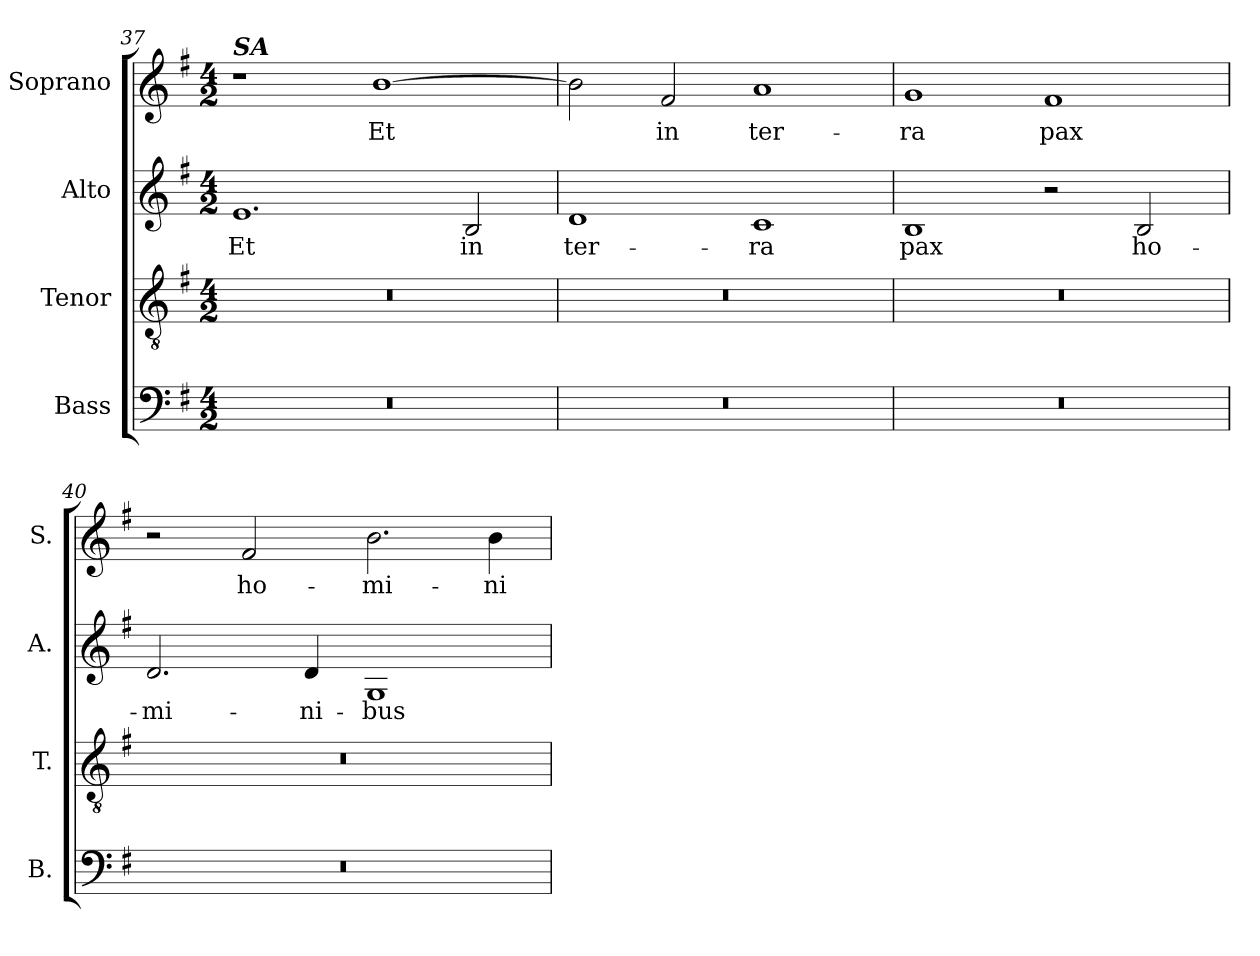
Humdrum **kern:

**kern	**kern	**kern	**text	**kern	**text
*part4	*part3	*part2	*part2	*part1	*part1
*staff4	*staff3	*staff2	*staff2	*staff1	*staff1
*I"Bass	*I"Tenor	*I"Alto	*	*I"Soprano	*
*I'B.	*I'T.	*I'A.	*	*I'S.	*
!!LO:PB:g=z
*clefF4	*clefGv2	*clefG2	*	*clefG2	*
*	*ITrd7c12	*	*	*	*
*k[f#]	*k[f#]	*k[f#]	*	*k[f#]	*
*G:	*G:	*G:	*	*G:	*
*M4/2	*M4/2	*M4/2	*	*M4/2	*
*MM208	*MM208	*MM208	*	*MM208	*
=37	=37	=37	=37	=37	=37
!LO:N:vis=1	!LO:N:vis=1	!	!	!	!
!	!	!	!	!LO:TX:a:Bi:t=SA	!
!	!	!	!LO:LY:b:color=#000000	!	!
0r	0r	1.ei	Et	1r	.
!	!	!	!	!	!LO:LY:b:color=#000000
.	.	.	.	[1bi	Et
!	!	!	!LO:LY:b:color=#000000	!	!
.	.	2Bi/	in	.	.
=38	=38	=38	=38	=38	=38
!LO:N:vis=1	!LO:N:vis=1	!	!	!	!
!	!	!	!LO:LY:b:color=#000000	!	!
0r	0r	1di	ter-	2bi\]	.
!	!	!	!	!	!LO:LY:b:color=#000000
.	.	.	.	2f#i/	in
!	!	!	!LO:LY:b:color=#000000	!	!
!	!	!	!	!	!LO:LY:b:color=#000000
.	.	1ci	-ra	1ai	ter-
=39	=39	=39	=39	=39	=39
!LO:N:vis=1	!LO:N:vis=1	!	!	!	!
!	!	!	!LO:LY:b:color=#000000	!	!
!	!	!	!	!	!LO:LY:b:color=#000000
0r	0r	1Bi	pax	1gi	-ra
!	!	!	!	!	!LO:LY:b:color=#000000
.	.	2r	.	1f#i	pax
!	!	!	!LO:LY:b:color=#000000	!	!
.	.	2Bi/	ho-	.	.
=40	=40	=40	=40	=40	=40
!LO:N:vis=1	!LO:N:vis=1	!	!	!	!
!	!	!	!LO:LY:b:color=#000000	!	!
0r	0r	2.di/	-mi-	2r	.
!	!	!	!	!	!LO:LY:b:color=#000000
.	.	.	.	2f#i/	ho-
!	!	!	!LO:LY:b:color=#000000	!	!
.	.	4di/	-ni-	.	.
!	!	!	!LO:LY:b:color=#000000	!	!
!	!	!	!	!	!LO:LY:b:color=#000000
.	.	1Gi	-bus	2.bi\	-mi-
!	!	!	!	!	!LO:LY:b:color=#000000
.	.	.	.	4bi\	-ni-
=	=	=	=	=	=
*-	*-	*-	*-	*-	*-
